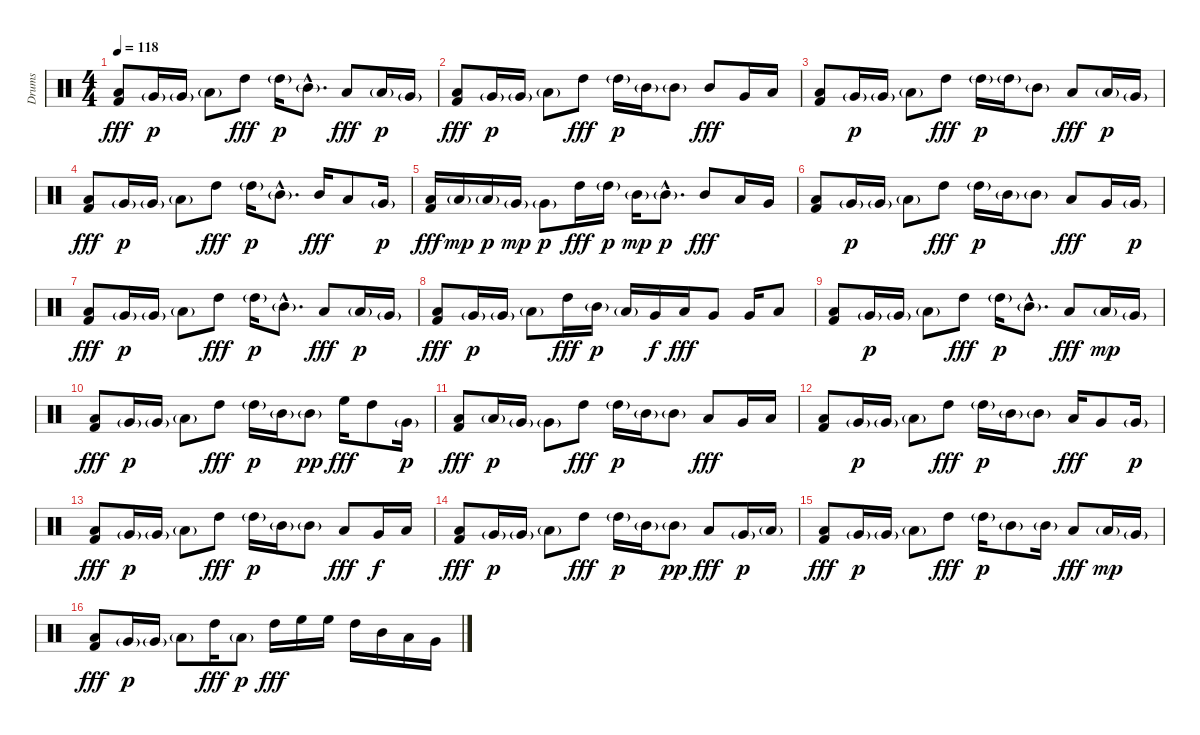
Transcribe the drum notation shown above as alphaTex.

\track ("Drums" "Drums") {instrument percussion}
\staff {score}
\articulation defaults
\ts (4 4)
\tempo 118
\clef neutral
\ks c
("Low Floor Tom (hit)" "Kick (hit) 2").8{dy fff} "Very Low Tom (hit)"{g}.16{dy p} "Very Low Tom (hit)"{g}.16 "Low Floor Tom (hit)"{g}.8 "High Tom (hit)".8{dy fff} "High Tom (hit)"{g}.16{dy p} "Mid Tom (hit)"{g hac}.8{d} "Low Tom (hit)".8{dy fff} "Low Tom (hit)"{g}.16{dy p} "Very Low Tom (hit)"{g}.16 |
("Low Floor Tom (hit)" "Kick (hit) 2").8{dy fff} "Very Low Tom (hit)"{g}.16{dy p} "Very Low Tom (hit)"{g}.16 "Low Floor Tom (hit)"{g}.8 "High Tom (hit)".8{dy fff} "High Tom (hit)"{g}.16{dy p} "Mid Tom (hit)"{g}.16 "Mid Tom (hit)"{g}.8 "Mid Tom (hit)".8{dy fff} "Very Low Tom (hit)".16 "Low Tom (hit)".16 |
("Low Floor Tom (hit)" "Kick (hit) 2").8 "Very Low Tom (hit)"{g}.16{dy p} "Very Low Tom (hit)"{g}.16 "Low Floor Tom (hit)"{g}.8 "High Tom (hit)".8{dy fff} "High Tom (hit)"{g}.16{dy p} "High Tom (hit)"{g}.16 "Mid Tom (hit)"{g}.8 "Low Tom (hit)".8{dy fff} "Low Tom (hit)"{g}.16{dy p} "Very Low Tom (hit)"{g}.16 |
("Low Floor Tom (hit)" "Kick (hit) 2").8{dy fff} "Very Low Tom (hit)"{g}.16{dy p} "Very Low Tom (hit)"{g}.16 "Low Floor Tom (hit)"{g}.8 "High Tom (hit)".8{dy fff} "High Tom (hit)"{g}.16{dy p} "Mid Tom (hit)"{g hac}.8{d} "Mid Tom (hit)".16{dy fff} "Low Tom (hit)".8 "Very Low Tom (hit)"{g}.16{dy p} |
("Low Floor Tom (hit)" "Kick (hit) 2").16{dy fff} "Low Floor Tom (hit)"{g}.16{dy mp} "Low Floor Tom (hit)"{g}.16{dy p} "Very Low Tom (hit)"{g}.16{dy mp} "Very Low Tom (hit)"{g}.8{dy p} "High Tom (hit)".16{dy fff} "High Tom (hit)"{g}.16{dy p} "Mid Tom (hit)"{g}.16{dy mp} "Mid Tom (hit)"{g hac}.8{d dy p} "Mid Tom (hit)".8{dy fff} "Low Tom (hit)".16 "Very Low Tom (hit)".16 |
("Low Floor Tom (hit)" "Kick (hit) 2").8 "Very Low Tom (hit)"{g}.16{dy p} "Very Low Tom (hit)"{g}.16 "Low Floor Tom (hit)"{g}.8 "High Tom (hit)".8{dy fff} "High Tom (hit)"{g}.16{dy p} "Mid Tom (hit)"{g}.16 "Mid Tom (hit)"{g}.8 "Low Tom (hit)".8{dy fff} "Very Low Tom (hit)".16 "Very Low Tom (hit)"{g}.16{dy p} |
("Low Floor Tom (hit)" "Kick (hit) 2").8{dy fff} "Very Low Tom (hit)"{g}.16{dy p} "Very Low Tom (hit)"{g}.16 "Low Floor Tom (hit)"{g}.8 "High Tom (hit)".8{dy fff} "High Tom (hit)"{g}.16{dy p} "Mid Tom (hit)"{g hac}.8{d} "Low Tom (hit)".8{dy fff} "Low Tom (hit)"{g}.16{dy p} "Very Low Tom (hit)"{g}.16 |
("Low Floor Tom (hit)" "Kick (hit) 2").8{dy fff} "Very Low Tom (hit)"{g}.16{dy p} "Very Low Tom (hit)"{g}.16 "Low Floor Tom (hit)"{g}.8 "High Tom (hit)".16{dy fff} "Mid Tom (hit)"{g}.16{dy p} "Low Tom (hit)"{g}.16 "Very Low Tom (hit)".16{dy f} "Low Tom (hit)".16{dy fff} "Very Low Tom (hit)".8 "Very Low Tom (hit)".16 "Low Floor Tom (hit)".8 |
("Low Floor Tom (hit)" "Kick (hit) 2").8 "Very Low Tom (hit)"{g}.16{dy p} "Very Low Tom (hit)"{g}.16 "Low Floor Tom (hit)"{g}.8 "High Tom (hit)".8{dy fff} "High Tom (hit)"{g}.16{dy p} "Mid Tom (hit)"{g hac}.8{d} "Low Tom (hit)".8{dy fff} "Low Tom (hit)"{g}.16{dy mp} "Very Low Tom (hit)"{g}.16 |
("Low Floor Tom (hit)" "Kick (hit) 2").8{dy fff} "Very Low Tom (hit)"{g}.16{dy p} "Very Low Tom (hit)"{g}.16 "Low Floor Tom (hit)"{g}.8 "High Tom (hit)".8{dy fff} "High Tom (hit)"{g}.16{dy p} "Mid Tom (hit)"{g}.16 "Mid Tom (hit)"{g}.8{dy pp} "High Floor Tom (hit)".16{dy fff} "High Tom (hit)".8 "Very Low Tom (hit)"{g}.16{dy p} |
("Low Floor Tom (hit)" "Kick (hit) 2").8{dy fff} "Low Floor Tom (hit)"{g}.16{dy p} "Very Low Tom (hit)"{g}.16 "Very Low Tom (hit)"{g}.8 "High Tom (hit)".8{dy fff} "High Tom (hit)"{g}.16{dy p} "Mid Tom (hit)"{g}.16 "Mid Tom (hit)"{g}.8 "Low Tom (hit)".8{dy fff} "Very Low Tom (hit)".16 "Low Tom (hit)".16 |
("Low Floor Tom (hit)" "Kick (hit) 2").8 "Very Low Tom (hit)"{g}.16{dy p} "Very Low Tom (hit)"{g}.16 "Low Floor Tom (hit)"{g}.8 "High Tom (hit)".8{dy fff} "High Tom (hit)"{g}.16{dy p} "Mid Tom (hit)"{g}.16 "Mid Tom (hit)"{g}.8 "Low Tom (hit)".16{dy fff} "Very Low Tom (hit)".8 "Very Low Tom (hit)"{g}.16{dy p} |
("Low Floor Tom (hit)" "Kick (hit) 2").8{dy fff} "Very Low Tom (hit)"{g}.16{dy p} "Very Low Tom (hit)"{g}.16 "Low Floor Tom (hit)"{g}.8 "High Tom (hit)".8{dy fff} "High Tom (hit)"{g}.16{dy p} "Mid Tom (hit)"{g}.16 "Mid Tom (hit)"{g}.8 "Low Tom (hit)".8{dy fff} "Very Low Tom (hit)".16{dy f} "Low Tom (hit)".16 |
("Low Floor Tom (hit)" "Kick (hit) 2").8{dy fff} "Very Low Tom (hit)"{g}.16{dy p} "Very Low Tom (hit)"{g}.16 "Low Floor Tom (hit)"{g}.8 "High Tom (hit)".8{dy fff} "High Tom (hit)"{g}.16{dy p} "Mid Tom (hit)"{g}.16 "Mid Tom (hit)"{g}.8{dy pp} "Low Tom (hit)".8{dy fff} "Very Low Tom (hit)"{g}.16{dy p} "Low Tom (hit)"{g}.16 |
("Low Floor Tom (hit)" "Kick (hit) 2").8{dy fff} "Very Low Tom (hit)"{g}.16{dy p} "Very Low Tom (hit)"{g}.16 "Low Floor Tom (hit)"{g}.8 "High Tom (hit)".8{dy fff} "High Tom (hit)"{g}.16{dy p} "Mid Tom (hit)"{g}.8 "Mid Tom (hit)"{g}.16 "Low Tom (hit)".8{dy fff} "Low Tom (hit)"{g}.16{dy mp} "Very Low Tom (hit)"{g}.16 |
("Low Floor Tom (hit)" "Kick (hit) 2").8{dy fff} "Very Low Tom (hit)"{g}.16{dy p} "Very Low Tom (hit)"{g}.16 "Low Floor Tom (hit)"{g}.8 "High Tom (hit)".16{dy fff} "Low Tom (hit)"{g}.8{dy p} "High Tom (hit)".16{dy fff} "High Floor Tom (hit)".16 "High Floor Tom (hit)".16 "High Tom (hit)".16 "Mid Tom (hit)".16 "Low Tom (hit)".16 "Very Low Tom (hit)".16
